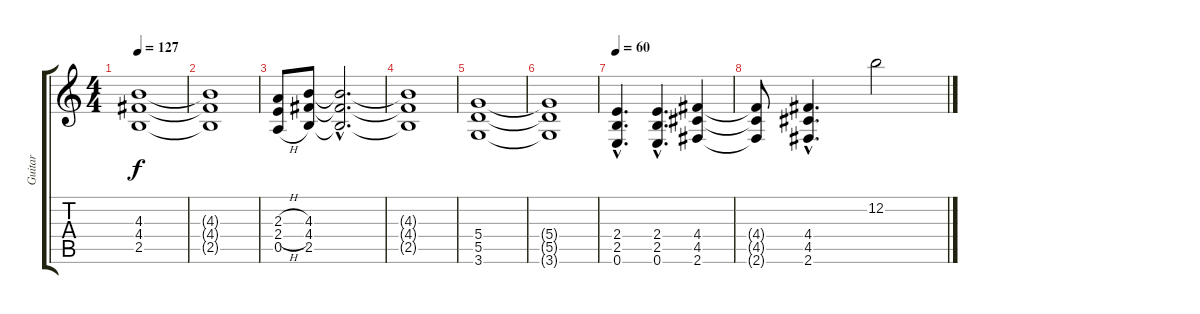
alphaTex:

\track ("Guitar" "Guitar") {instrument overdrivenguitar}
\staff {score tabs}
\tuning (E4 B3 G3 D3 A2 E2) {hide}
\ts (4 4)
\tempo 127
\clef g2
\ks c
(4.3 4.4 2.5).1{dy f} |
(4.3{t} 4.4{t} 2.5{t}).1 |
(2.3{h} 2.4{h} 0.5{h}).8 (4.3 4.4 2.5).8 (4.3{hac t} 4.4{hac t} 2.5{hac t}).2{d} |
(4.3{t} 4.4{t} 2.5{t}).1 |
(5.4 5.5 3.6).1 |
(5.4{t} 5.5{t} 3.6{t}).1 |
\tempo 60
(2.4{hac} 2.5{hac} 0.6{hac}).4{d} (2.4{hac} 2.5{hac} 0.6{hac}).4{d} (4.4 4.5 2.6).4 |
(4.4{t} 4.5{t} 2.6{t}).8 (4.4{hac} 4.5{hac} 2.6{hac}).4{d} 12.2.2
